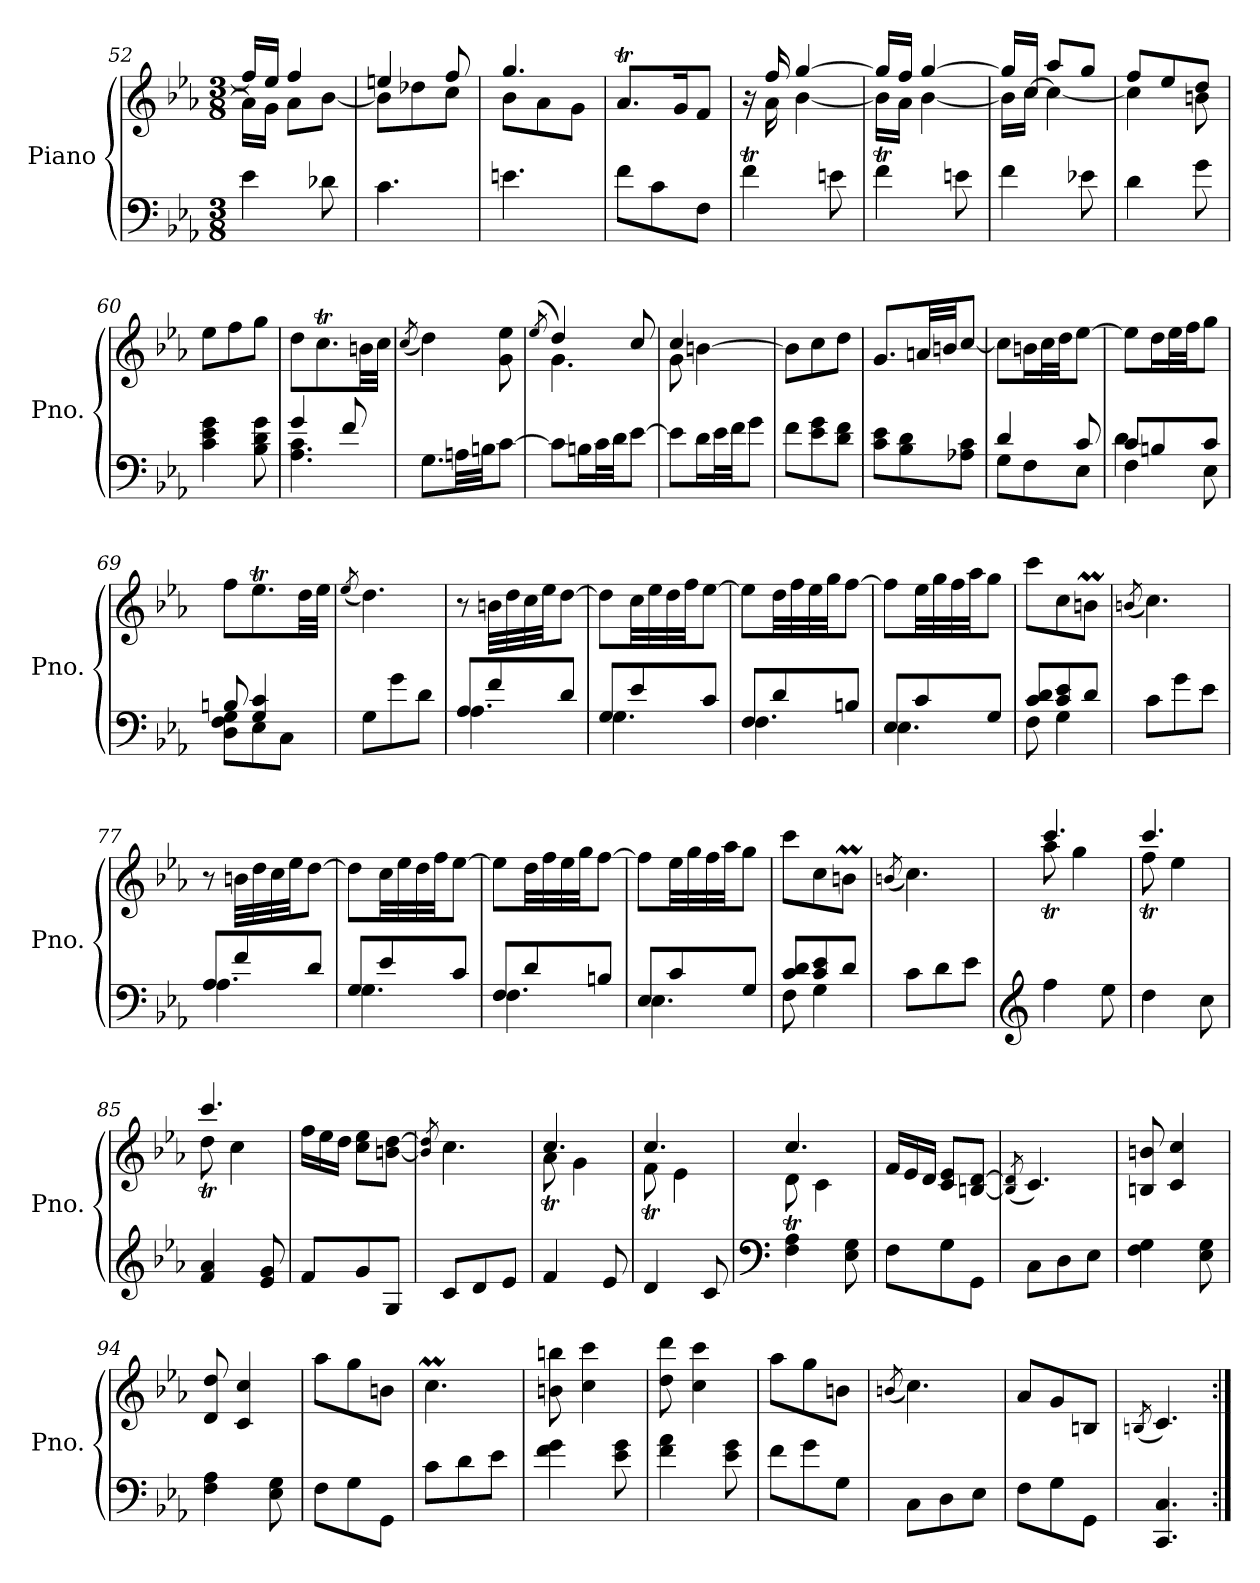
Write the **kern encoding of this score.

**kern	**kern
*part1	*part1
*staff2	*staff1
*I"Piano	*
*I'Pno.	*
*clefF4	*clefG2
*k[b-e-a-]	*k[b-e-a-]
*M3/8	*M3/8
=52	=52
*	*^
4e-\	16ff/LL]	16a-\LL]
.	16ee-/JJ	16g\JJ
.	4ff/	8a-\L
8d-X\	.	[8b-\J
=53	=53	=53
4.c\	4een/	8b-\L]
.	.	8dd-X\
.	8ff/	8cc\J
=54	=54	=54
4.en\	4.gg/	8b-\L
.	.	8a-\
.	.	8g\J
*	*v	*v
=55	=55
8f\L	8.a-T/L
8c\	.
.	16g/K
8F\J	8f/J
=56	=56
*	*^
4fT\	16r	16ryy
.	16ff/	16a-\
.	[4gg/	[4b-\
8en\	.	.
!!LO:LB:g=z	!!
=57	=57	=57
4fT\	16gg/LL]	16b-\LL]
.	16ff/JJ	16a-\JJ
.	[4gg/	[4b-\
8en\	.	.
=58	=58	=58
4f\	16gg/LL]	16b-\LL]
.	[16cc/JJ	16cc\JJ
.	8aa-/L	4cc\_
8e-X\	8gg/J	.
=59	=59	=59
4d\	8ff/L	4cc\]
.	8ee-/	.
8g\	8dd/J	8bn\
*	*v	*v
=60	=60
4c\ 4e-\ 4g\	8ee-\L
.	8ff\
8B-\ 8d\ 8g\	8gg\J
=61	=61
*^	*
4g/	4.A-\ 4.c\	8dd\L
.	.	8.ccT\
8f/	.	.
.	.	32bn\LL
.	.	32cc\JJJ
*v	*v	*
=62	=62
.	(<8qcc/
8.G\L	4dd\)
32An\LL	.
32Bn\JJ	.
[8c\J	8g\ 8ee-\
=63	=63
.	(<8qee-/
*	*^
8c\L]	4dd/)	4.g\
16Bn\L	.	.
32c\L	.	.
32d\JJ	.	.
[8e-\J	8cc/	.
!!LO:LB:g=z	!!
=64	=64	=64
8e-\L]	8g\	4cc/
16d\L	[4bn\	.
32e-\L	.	.
32f\JJ	.	.
8g\J	.	8ryy
*	*v	*v
=65	=65
8f\L	8b\L]
8e-\ 8g\	8cc\
8d\ 8f\J	8dd\J
=66	=66
8c\ 8e-\L	8.g/L
8B-\ 8d\	.
.	32an/LL
.	32bn/JJ
8A-X\ 8c\J	[8cc/J
=67	=67
*^	*
4d/	8G\L	8cc\L]
.	8F\	16bn\L
.	.	32cc\L
.	.	32dd\JJ
8c/	8E-\J	[8ee-\J
=68	=68	=68
*	*^	*
8c/L	4F\	4d\	8ee-\L]
8Bn/	.	.	16dd\L
.	.	.	32ee-\L
.	.	.	32ff\JJ
8c/J	8E-\	8ryy	8gg\J
*	*v	*v	*
=69	=69	=69
8Bn/	8D\ 8F\ 8G\L	8ff\L
4G/ 4c/	8E-\	8.ee-T\
.	8C\J	.
.	.	32dd\LL
.	.	32ee-\JJJ
*v	*v	*
=70	=70
.	(<8qee-/
8G\L	4.dd\)
8g\	.
8d\J	.
!!LO:PB:g=z
=71	=71
!LO:N:head=solid	!
*^	*
8A-/L	4.A-\	8r
8f/	.	32bn\LLL
.	.	32dd\
.	.	32cc\
.	.	32ee-\JJ
8d/J	.	[8dd\J
=72	=72	=72
!LO:N:head=solid	!	!
8G/L	4.G\	8dd\L]
8e-/	.	32cc\LL
.	.	32ee-\
.	.	32dd\
.	.	32ff\JJ
8c/J	.	[8ee-\J
=73	=73	=73
!LO:N:head=solid	!	!
8F/L	4.F\	8ee-\L]
8d/	.	32dd\LL
.	.	32ff\
.	.	32ee-\
.	.	32gg\JJ
8Bn/J	.	[8ff\J
=74	=74	=74
!LO:N:head=solid	!	!
8E-/L	4.E-\	8ff\L]
8c/	.	32ee-\LL
.	.	32gg\
.	.	32ff\
.	.	32aa-\JJ
8G/J	.	8gg\J
=75	=75	=75
8c/ 8d/L	8F\	8ccc\L
8c/ 8e-/	4G\	8cc\
8d/J	.	8bnm\J
*v	*v	*
=76	=76
.	(<8qbn/
8c\L	4.cc\)
8g\	.
8e-\J	.
!!LO:LB:g=z
=77	=77
!LO:N:head=solid	!
*^	*
8A-/L	4.A-\	8r
8f/	.	32bn\LLL
.	.	32dd\
.	.	32cc\
.	.	32ee-\JJ
8d/J	.	[8dd\J
=78	=78	=78
!LO:N:head=solid	!	!
8G/L	4.G\	8dd\L]
8e-/	.	32cc\LL
.	.	32ee-\
.	.	32dd\
.	.	32ff\JJ
8c/J	.	[8ee-\J
=79	=79	=79
!LO:N:head=solid	!	!
8F/L	4.F\	8ee-\L]
8d/	.	32dd\LL
.	.	32ff\
.	.	32ee-\
.	.	32gg\JJ
8Bn/J	.	[8ff\J
=80	=80	=80
!LO:N:head=solid	!	!
8E-/L	4.E-\	8ff\L]
8c/	.	32ee-\LL
.	.	32gg\
.	.	32ff\
.	.	32aa-\JJ
8G/J	.	8gg\J
=81	=81	=81
8c/ 8d/L	8F\	8ccc\L
8c/ 8e-/	4G\	8cc\
8d/J	.	8bnm\J
*v	*v	*
=82	=82
.	(<8qbn/
8c\L	4.cc\)
8d\	.
8e-\J	.
!!LO:LB:g=z
=83	=83
*clefG2	*
*	*^
4ff\	4.ccc/	8aa-T\
.	.	4gg\
8ee-\	.	.
=84	=84	=84
4dd\	4.ccc/	8ffT\
.	.	4ee-\
8cc\	.	.
=85	=85	=85
4f/ 4a-/	4.ccc/	8ddt\
.	.	4cc\
8e-/ 8g/	.	.
*	*v	*v
=86	=86
*	*Xtuplet
8f/L	24ff\LL
.	24ee-\
.	24dd\JJ
8g/	8cc\ 8ee-\L
8G/J	[8bn\ [8dd\J
=87	=87
.	8qb/] 8qdd/]
8c/L	4.cc\
8d/	.
8e-/J	.
=88	=88
*	*^
4f/	4.cc/	8a-T\
.	.	4g\
8e-/	.	.
=89	=89	=89
4d/	4.cc/	8fT\
.	.	4e-\
8c/	.	.
!!LO:LB:g=z	!!
=90	=90	=90
*clefF4	*	*
4F\ 4A-\	4.cc/	8dt\
.	.	4c\
8E-\ 8G\	.	.
*	*v	*v
=91	=91
8F\L	24f/LL
.	24e-/
.	24d/JJ
8G\	8c/ 8e-/L
8GG\J	[8Bn/ [8d/J
=92	=92
.	(<8qB/] 8qd/]
8C\L	4.c/)
8D\	.
8E-\J	.
=93	=93
4F\ 4G\	8Bn/ 8bn/
.	4c/ 4cc/
8E-\ 8G\	.
=94	=94
4F\ 4A-\	8d/ 8dd/
.	4c/ 4cc/
8E-\ 8G\	.
=95	=95
8F\L	8aa-\L
8G\	8gg\
8GG\J	8bn\J
!!LO:LB:g=z
=96	=96
8c\L	4.ccM\
8d\	.
8e-\J	.
=97	=97
4f\ 4g\	8bn\ 8bbn\
.	4cc\ 4ccc\
8e-\ 8g\	.
=98	=98
4f\ 4a-\	8dd\ 8ddd\
.	4cc\ 4ccc\
8e-\ 8g\	.
=99	=99
8f\L	8aa-\L
8g\	8gg\
8G\J	8bn\J
=100	=100
.	(<8qbn/
8C\L	4.cc\)
8D\	.
8E-\J	.
=101	=101
8F\L	8a-/L
8G\	8g/
8GG\J	8Bn/J
=102	=102
.	(<8qBn/
4.CC/ 4.C/	4.c/)
=:|!	=:|!
*-	*-
